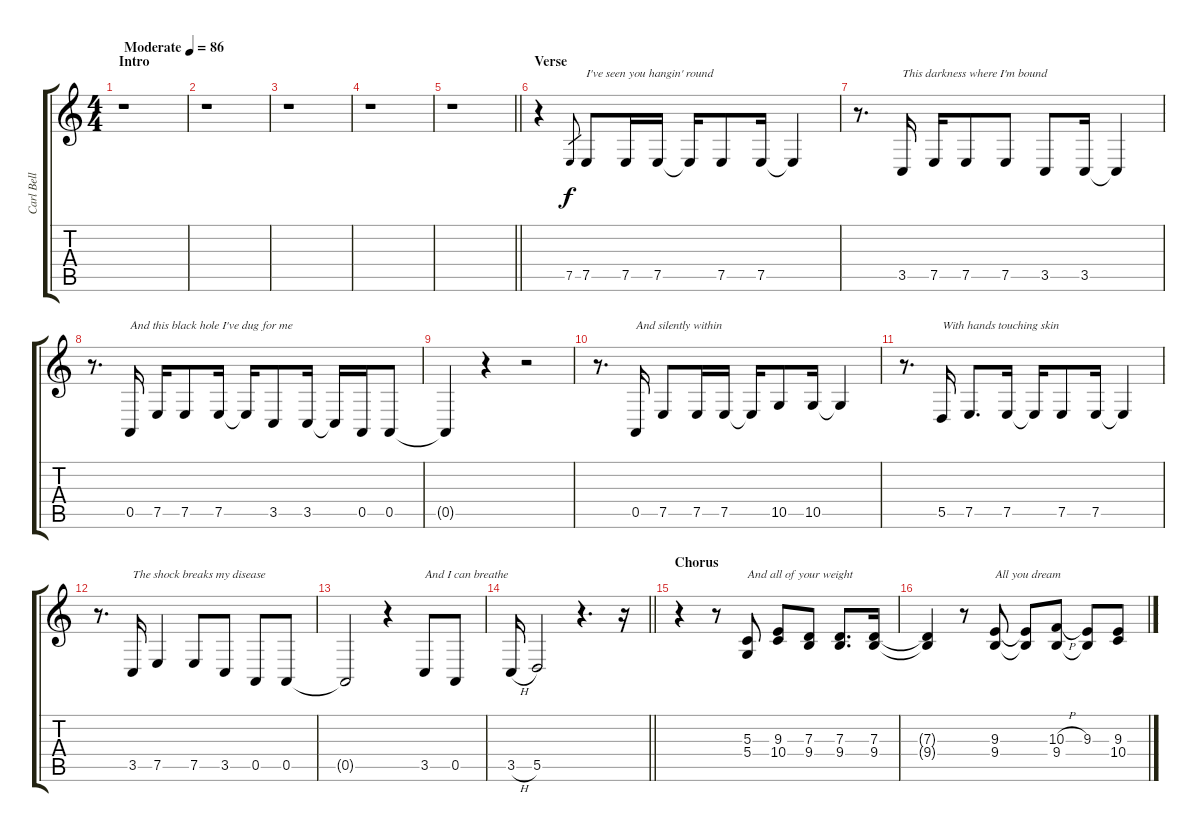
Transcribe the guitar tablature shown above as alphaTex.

\track ("Carl Bell (Backing Vocals)" "Carl Bell ") {instrument harmonica}
\staff {score tabs}
\tuning (E4 B3 G3 D3 A2 E2) {hide}
\ts (4 4)
\section ("" "Intro")
\tempo (86 "Moderate")
\clef g2
\ks c
r.1{dy f instrument harmonica} |
r.1 |
r.1 |
r.1 |
\barLineRight lightlight
r.1 |
\section ("" "Verse")
r.4{volume 12 instrument violin} 7.5.8{gr} 7.5.8{txt "I've seen you hangin' round"} 7.5.16 7.5.16 7.5{t}.16 7.5.8 7.5.16 7.5{t}.4 |
r.8{d} 3.5.16{txt "This darkness where I'm bound"} 7.5.16 7.5.8 7.5.8 3.5.8 3.5.16 3.5{t}.4 |
r.8{d} 0.5.16{txt "And this black hole I've dug for me"} 7.5.16 7.5.8 7.5.16 7.5{t}.16 3.5.8 3.5.16 3.5{t}.16 0.5.16 0.5.8 |
0.5{t}.4 r.4 r.2 |
r.8{d} 0.5.16{txt "And silently within"} 7.5.8 7.5.16 7.5.16 7.5{t}.16 10.5.8 10.5.16 10.5{t}.4 |
r.8{d} 5.5.16{txt "With hands touching skin"} 7.5.8{d} 7.5.16 7.5{t}.16 7.5.8 7.5.16 7.5{t}.4 |
r.8{d} 3.5.16{txt "The shock breaks my disease"} 7.5.4 7.5.8 3.5.8 0.5.8 0.5.8 |
0.5{t}.2 r.4 3.5.8{txt "And I can breathe"} 0.5.8 |
\barLineRight lightlight
3.5{h}.16 5.5.2 r.4{d} r.16 |
\section ("" "Chorus")
r.4 r.8 (5.3 5.4).8{txt "And all of your weight" volume 16 instrument harmonica} (9.3 10.4).8 (7.3 9.4).8 (7.3 9.4).8{d} (7.3 9.4).16 |
(7.3{t} 9.4{t}).4 r.8 (9.3 9.4).8{txt "All you dream"} (9.3{t} 9.4{t}).8 (10.3{h} 9.4).8 (9.3 9.4{t}).8 (9.3 10.4).8
